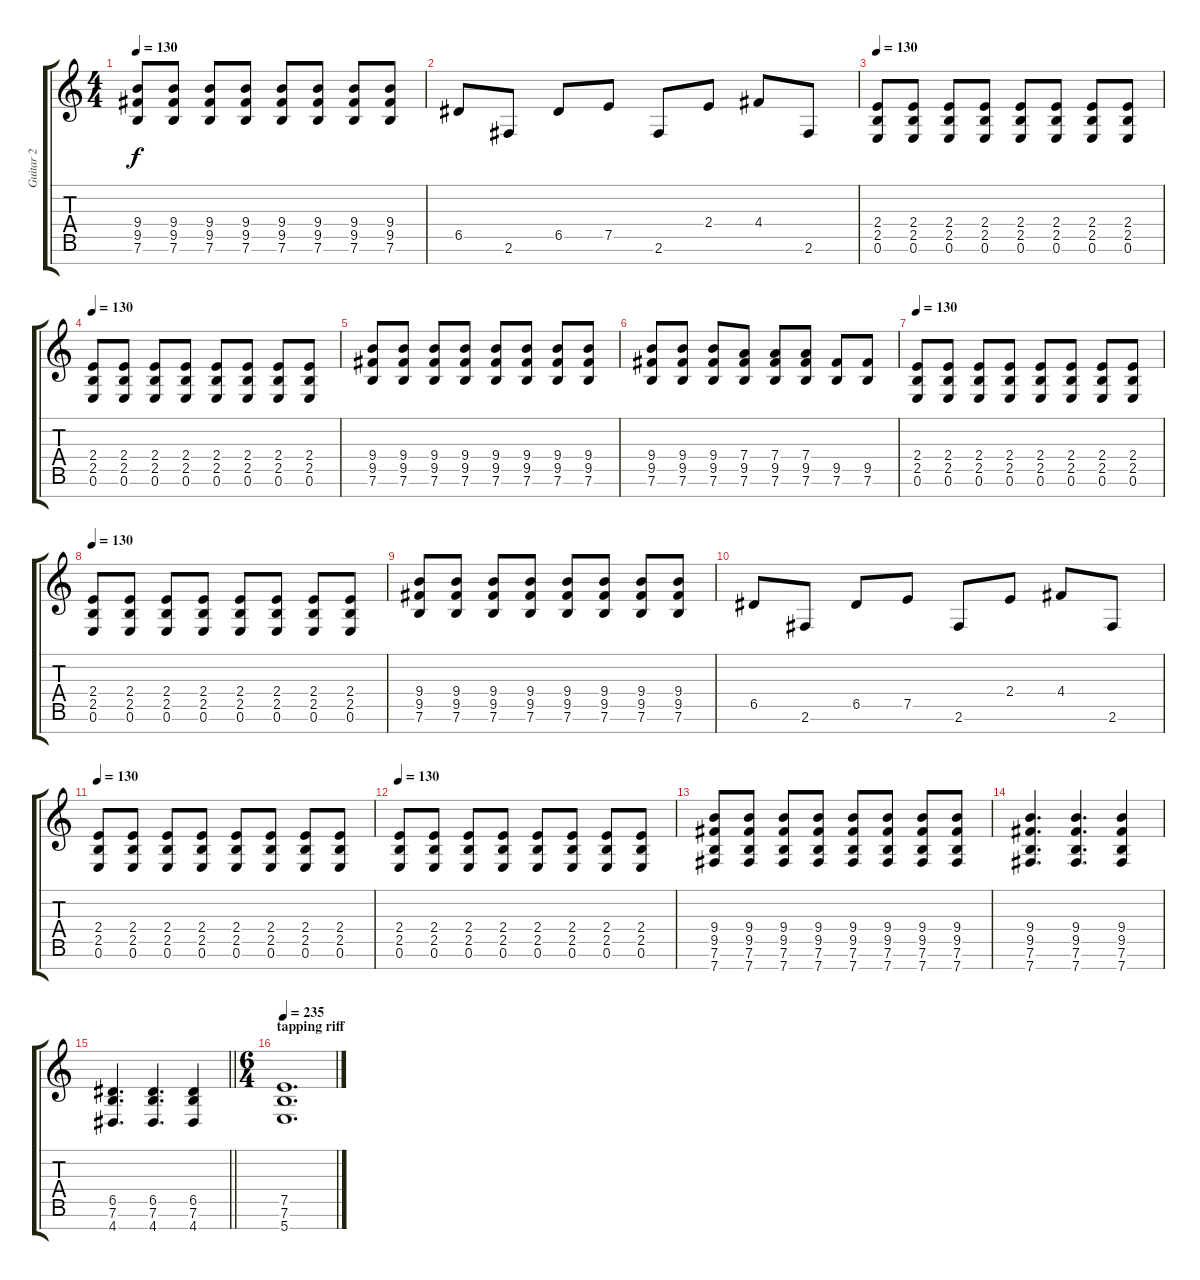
\track ("Guitar 2" "Guitar 2") {instrument distortionguitar}
\staff {score tabs}
\tuning (E4 B3 G3 D3 A2 E2 B1) {hide}
\ts (4 4)
\tempo 130
\clef g2
\ks c
(9.4 9.5 7.6).8{dy f} (9.4 9.5 7.6).8 (9.4 9.5 7.6).8 (9.4 9.5 7.6).8 (9.4 9.5 7.6).8 (9.4 9.5 7.6).8 (9.4 9.5 7.6).8 (9.4 9.5 7.6).8 |
6.5.8 2.6.8 6.5.8 7.5.8 2.6.8 2.4.8 4.4.8 2.6.8 |
\tempo 130
(2.4 2.5 0.6).8 (2.4 2.5 0.6).8 (2.4 2.5 0.6).8 (2.4 2.5 0.6).8 (2.4 2.5 0.6).8 (2.4 2.5 0.6).8 (2.4 2.5 0.6).8 (2.4 2.5 0.6).8 |
\tempo 130
(2.4 2.5 0.6).8 (2.4 2.5 0.6).8 (2.4 2.5 0.6).8 (2.4 2.5 0.6).8 (2.4 2.5 0.6).8 (2.4 2.5 0.6).8 (2.4 2.5 0.6).8 (2.4 2.5 0.6).8 |
(9.4 9.5 7.6).8 (9.4 9.5 7.6).8 (9.4 9.5 7.6).8 (9.4 9.5 7.6).8 (9.4 9.5 7.6).8 (9.4 9.5 7.6).8 (9.4 9.5 7.6).8 (9.4 9.5 7.6).8 |
(9.4 9.5 7.6).8 (9.4 9.5 7.6).8 (9.4 9.5 7.6).8 (7.4 9.5 7.6).8 (7.4 9.5 7.6).8 (7.4 9.5 7.6).8 (9.5 7.6).8 (9.5 7.6).8 |
\tempo 130
(2.4 2.5 0.6).8 (2.4 2.5 0.6).8 (2.4 2.5 0.6).8 (2.4 2.5 0.6).8 (2.4 2.5 0.6).8 (2.4 2.5 0.6).8 (2.4 2.5 0.6).8 (2.4 2.5 0.6).8 |
\tempo 130
(2.4 2.5 0.6).8 (2.4 2.5 0.6).8 (2.4 2.5 0.6).8 (2.4 2.5 0.6).8 (2.4 2.5 0.6).8 (2.4 2.5 0.6).8 (2.4 2.5 0.6).8 (2.4 2.5 0.6).8 |
(9.4 9.5 7.6).8 (9.4 9.5 7.6).8 (9.4 9.5 7.6).8 (9.4 9.5 7.6).8 (9.4 9.5 7.6).8 (9.4 9.5 7.6).8 (9.4 9.5 7.6).8 (9.4 9.5 7.6).8 |
6.5.8 2.6.8 6.5.8 7.5.8 2.6.8 2.4.8 4.4.8 2.6.8 |
\tempo 130
(2.4 2.5 0.6).8 (2.4 2.5 0.6).8 (2.4 2.5 0.6).8 (2.4 2.5 0.6).8 (2.4 2.5 0.6).8 (2.4 2.5 0.6).8 (2.4 2.5 0.6).8 (2.4 2.5 0.6).8 |
\tempo 130
(2.4 2.5 0.6).8 (2.4 2.5 0.6).8 (2.4 2.5 0.6).8 (2.4 2.5 0.6).8 (2.4 2.5 0.6).8 (2.4 2.5 0.6).8 (2.4 2.5 0.6).8 (2.4 2.5 0.6).8 |
(9.4 9.5 7.6 7.7).8 (9.4 9.5 7.6 7.7).8 (9.4 9.5 7.6 7.7).8 (9.4 9.5 7.6 7.7).8 (9.4 9.5 7.6 7.7).8 (9.4 9.5 7.6 7.7).8 (9.4 9.5 7.6 7.7).8 (9.4 9.5 7.6 7.7).8 |
(9.4 9.5 7.6 7.7).4{d} (9.4 9.5 7.6 7.7).4{d} (9.4 9.5 7.6 7.7).4 |
\barLineRight lightlight
(6.5 7.6 4.7).4{d} (6.5 7.6 4.7).4{d} (6.5 7.6 4.7).4 |
\ts (6 4)
\section ("" "tapping riff")
\tempo 235
(7.5 7.6 5.7).1{d}
